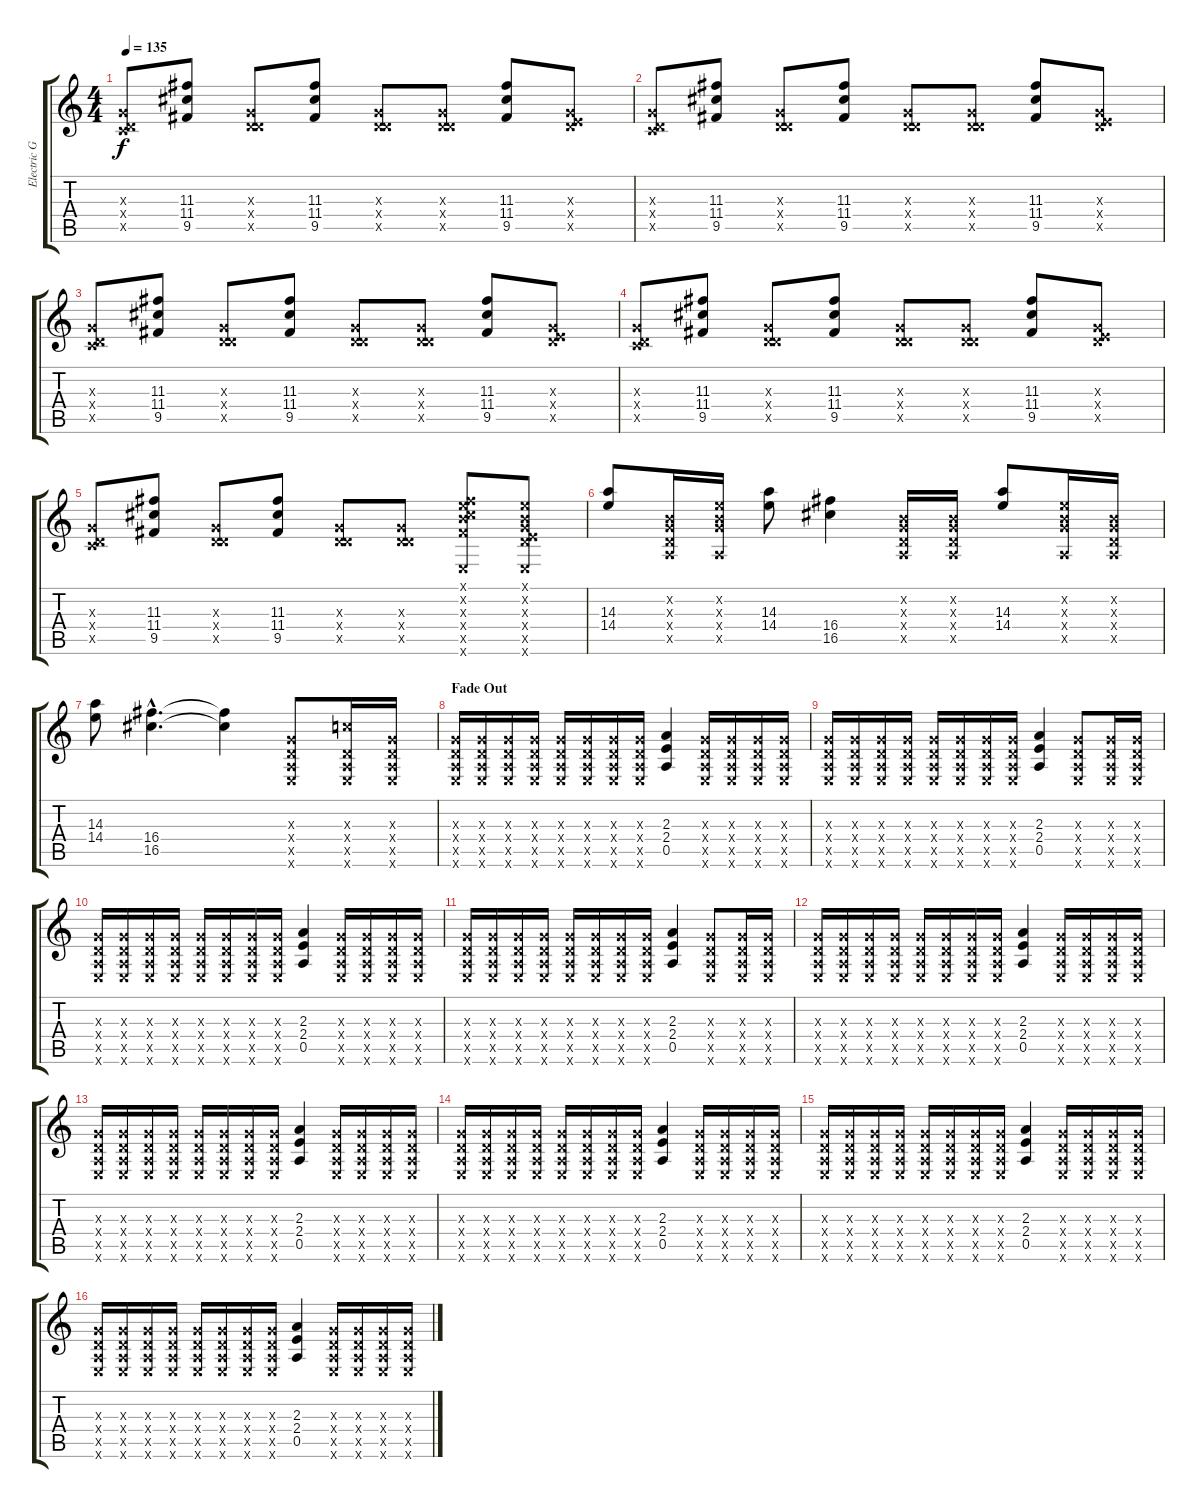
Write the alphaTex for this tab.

\track ("Electric Guitar I" "Electric G") {instrument distortionguitar}
\staff {score tabs}
\tuning (E4 B3 G3 D3 A2 E2) {hide}
\ts (4 4)
\tempo 135
\clef g2
\ks c
(0.3{x} 0.4{x} 3.5{x}).8{dy f} (11.3 11.4 9.5).8 (0.3{x} 0.4{x} 5.5{x}).8 (11.3 11.4 9.5).8 (0.3{x} 0.4{x} 5.5{x}).8 (0.3{x} 0.4{x} 5.5{x}).8 (11.3 11.4 9.5).8 (0.3{x} 0.4{x} 7.5{x}).8 |
(0.3{x} 0.4{x} 3.5{x}).8 (11.3 11.4 9.5).8 (0.3{x} 0.4{x} 5.5{x}).8 (11.3 11.4 9.5).8 (0.3{x} 0.4{x} 5.5{x}).8 (0.3{x} 0.4{x} 5.5{x}).8 (11.3 11.4 9.5).8 (0.3{x} 0.4{x} 7.5{x}).8 |
(0.3{x} 0.4{x} 3.5{x}).8 (11.3 11.4 9.5).8 (0.3{x} 0.4{x} 5.5{x}).8 (11.3 11.4 9.5).8 (0.3{x} 0.4{x} 5.5{x}).8 (0.3{x} 0.4{x} 5.5{x}).8 (11.3 11.4 9.5).8 (0.3{x} 0.4{x} 7.5{x}).8 |
(0.3{x} 0.4{x} 3.5{x}).8 (11.3 11.4 9.5).8 (0.3{x} 0.4{x} 5.5{x}).8 (11.3 11.4 9.5).8 (0.3{x} 0.4{x} 5.5{x}).8 (0.3{x} 0.4{x} 5.5{x}).8 (11.3 11.4 9.5).8 (0.3{x} 0.4{x} 7.5{x}).8 |
(0.3{x} 0.4{x} 3.5{x}).8 (11.3 11.4 9.5).8 (0.3{x} 0.4{x} 5.5{x}).8 (11.3 11.4 9.5).8 (0.3{x} 0.4{x} 5.5{x}).8 (0.3{x} 0.4{x} 5.5{x}).8 (0.1{x} 0.2{x} 11.3{x} 11.4{x} 9.5{x} 0.6{x}).8{volume 11} (0.1{x} 0.2{x} 0.3{x} 0.4{x} 7.5{x} 0.6{x}).8 |
(14.3 14.4).8 (0.2{x} 0.3{x} 0.4{x} 0.5{x}).16 (0.2{x} 0.3{x} 14.4{x} 0.5{x}).16 (14.3 14.4).8 (16.4 16.5).4 (0.2{x} 0.3{x} 0.4{x} 0.5{x}).16 (0.2{x} 0.3{x} 0.4{x} 0.5{x}).16 (14.3 14.4).8 (0.2{x} 0.3{x} 14.4{x} 0.5{x}).16 (0.2{x} 0.3{x} 0.4{x} 0.5{x}).16 |
(14.3 14.4).8 (16.4{hac} 16.5{hac}).4{d} (16.4{t} 16.5{t}).4 (0.3{x} 0.4{x} 0.5{x} 0.6{x}).8 (5.3{x} 0.4{x} 0.5{x} 0.6{x}).16 (0.3{x} 0.4{x} 0.5{x} 0.6{x}).16 |
\section ("" "Fade Out")
(0.3{x} 0.4{x} 0.5{x} 0.6{x}).16 (0.3{x} 0.4{x} 0.5{x} 0.6{x}).16 (0.3{x} 0.4{x} 0.5{x} 0.6{x}).16 (0.3{x} 0.4{x} 0.5{x} 0.6{x}).16 (0.3{x} 0.4{x} 0.5{x} 0.6{x}).16 (0.3{x} 0.4{x} 0.5{x} 0.6{x}).16 (0.3{x} 0.4{x} 0.5{x} 0.6{x}).16 (0.3{x} 0.4{x} 0.5{x} 0.6{x}).16 (2.3 2.4 0.5).4{volume 11} (0.3{x} 0.4{x} 0.5{x} 0.6{x}).16 (0.3{x} 0.4{x} 0.5{x} 0.6{x}).16 (0.3{x} 0.4{x} 0.5{x} 0.6{x}).16 (0.3{x} 0.4{x} 0.5{x} 0.6{x}).16 |
(0.3{x} 0.4{x} 0.5{x} 0.6{x}).16 (0.3{x} 0.4{x} 0.5{x} 0.6{x}).16 (0.3{x} 0.4{x} 0.5{x} 0.6{x}).16 (0.3{x} 0.4{x} 0.5{x} 0.6{x}).16 (0.3{x} 0.4{x} 0.5{x} 0.6{x}).16 (0.3{x} 0.4{x} 0.5{x} 0.6{x}).16 (0.3{x} 0.4{x} 0.5{x} 0.6{x}).16 (0.3{x} 0.4{x} 0.5{x} 0.6{x}).16 (2.3 2.4 0.5).4{volume 10} (0.3{x} 0.4{x} 0.5{x} 0.6{x}).8 (0.3{x} 0.4{x} 0.5{x} 0.6{x}).16 (0.3{x} 0.4{x} 0.5{x} 0.6{x}).16 |
(0.3{x} 0.4{x} 0.5{x} 0.6{x}).16 (0.3{x} 0.4{x} 0.5{x} 0.6{x}).16 (0.3{x} 0.4{x} 0.5{x} 0.6{x}).16 (0.3{x} 0.4{x} 0.5{x} 0.6{x}).16 (0.3{x} 0.4{x} 0.5{x} 0.6{x}).16 (0.3{x} 0.4{x} 0.5{x} 0.6{x}).16 (0.3{x} 0.4{x} 0.5{x} 0.6{x}).16 (0.3{x} 0.4{x} 0.5{x} 0.6{x}).16 (2.3 2.4 0.5).4{volume 9} (0.3{x} 0.4{x} 0.5{x} 0.6{x}).16 (0.3{x} 0.4{x} 0.5{x} 0.6{x}).16 (0.3{x} 0.4{x} 0.5{x} 0.6{x}).16 (0.3{x} 0.4{x} 0.5{x} 0.6{x}).16 |
(0.3{x} 0.4{x} 0.5{x} 0.6{x}).16 (0.3{x} 0.4{x} 0.5{x} 0.6{x}).16 (0.3{x} 0.4{x} 0.5{x} 0.6{x}).16 (0.3{x} 0.4{x} 0.5{x} 0.6{x}).16 (0.3{x} 0.4{x} 0.5{x} 0.6{x}).16 (0.3{x} 0.4{x} 0.5{x} 0.6{x}).16 (0.3{x} 0.4{x} 0.5{x} 0.6{x}).16 (0.3{x} 0.4{x} 0.5{x} 0.6{x}).16 (2.3 2.4 0.5).4{volume 8} (0.3{x} 0.4{x} 0.5{x} 0.6{x}).8 (0.3{x} 0.4{x} 0.5{x} 0.6{x}).16 (0.3{x} 0.4{x} 0.5{x} 0.6{x}).16 |
(0.3{x} 0.4{x} 0.5{x} 0.6{x}).16 (0.3{x} 0.4{x} 0.5{x} 0.6{x}).16 (0.3{x} 0.4{x} 0.5{x} 0.6{x}).16 (0.3{x} 0.4{x} 0.5{x} 0.6{x}).16 (0.3{x} 0.4{x} 0.5{x} 0.6{x}).16 (0.3{x} 0.4{x} 0.5{x} 0.6{x}).16 (0.3{x} 0.4{x} 0.5{x} 0.6{x}).16 (0.3{x} 0.4{x} 0.5{x} 0.6{x}).16 (2.3 2.4 0.5).4{volume 7} (0.3{x} 0.4{x} 0.5{x} 0.6{x}).16 (0.3{x} 0.4{x} 0.5{x} 0.6{x}).16 (0.3{x} 0.4{x} 0.5{x} 0.6{x}).16 (0.3{x} 0.4{x} 0.5{x} 0.6{x}).16 |
(0.3{x} 0.4{x} 0.5{x} 0.6{x}).16 (0.3{x} 0.4{x} 0.5{x} 0.6{x}).16 (0.3{x} 0.4{x} 0.5{x} 0.6{x}).16 (0.3{x} 0.4{x} 0.5{x} 0.6{x}).16 (0.3{x} 0.4{x} 0.5{x} 0.6{x}).16 (0.3{x} 0.4{x} 0.5{x} 0.6{x}).16 (0.3{x} 0.4{x} 0.5{x} 0.6{x}).16 (0.3{x} 0.4{x} 0.5{x} 0.6{x}).16 (2.3 2.4 0.5).4{volume 6} (0.3{x} 0.4{x} 0.5{x} 0.6{x}).16 (0.3{x} 0.4{x} 0.5{x} 0.6{x}).16 (0.3{x} 0.4{x} 0.5{x} 0.6{x}).16 (0.3{x} 0.4{x} 0.5{x} 0.6{x}).16 |
(0.3{x} 0.4{x} 0.5{x} 0.6{x}).16 (0.3{x} 0.4{x} 0.5{x} 0.6{x}).16 (0.3{x} 0.4{x} 0.5{x} 0.6{x}).16 (0.3{x} 0.4{x} 0.5{x} 0.6{x}).16 (0.3{x} 0.4{x} 0.5{x} 0.6{x}).16 (0.3{x} 0.4{x} 0.5{x} 0.6{x}).16 (0.3{x} 0.4{x} 0.5{x} 0.6{x}).16 (0.3{x} 0.4{x} 0.5{x} 0.6{x}).16 (2.3 2.4 0.5).4{volume 5} (0.3{x} 0.4{x} 0.5{x} 0.6{x}).16 (0.3{x} 0.4{x} 0.5{x} 0.6{x}).16 (0.3{x} 0.4{x} 0.5{x} 0.6{x}).16 (0.3{x} 0.4{x} 0.5{x} 0.6{x}).16 |
(0.3{x} 0.4{x} 0.5{x} 0.6{x}).16 (0.3{x} 0.4{x} 0.5{x} 0.6{x}).16 (0.3{x} 0.4{x} 0.5{x} 0.6{x}).16 (0.3{x} 0.4{x} 0.5{x} 0.6{x}).16 (0.3{x} 0.4{x} 0.5{x} 0.6{x}).16 (0.3{x} 0.4{x} 0.5{x} 0.6{x}).16 (0.3{x} 0.4{x} 0.5{x} 0.6{x}).16 (0.3{x} 0.4{x} 0.5{x} 0.6{x}).16 (2.3 2.4 0.5).4{volume 4} (0.3{x} 0.4{x} 0.5{x} 0.6{x}).16 (0.3{x} 0.4{x} 0.5{x} 0.6{x}).16 (0.3{x} 0.4{x} 0.5{x} 0.6{x}).16 (0.3{x} 0.4{x} 0.5{x} 0.6{x}).16 |
(0.3{x} 0.4{x} 0.5{x} 0.6{x}).16 (0.3{x} 0.4{x} 0.5{x} 0.6{x}).16 (0.3{x} 0.4{x} 0.5{x} 0.6{x}).16 (0.3{x} 0.4{x} 0.5{x} 0.6{x}).16 (0.3{x} 0.4{x} 0.5{x} 0.6{x}).16 (0.3{x} 0.4{x} 0.5{x} 0.6{x}).16 (0.3{x} 0.4{x} 0.5{x} 0.6{x}).16 (0.3{x} 0.4{x} 0.5{x} 0.6{x}).16 (2.3 2.4 0.5).4{volume 3} (0.3{x} 0.4{x} 0.5{x} 0.6{x}).16 (0.3{x} 0.4{x} 0.5{x} 0.6{x}).16 (0.3{x} 0.4{x} 0.5{x} 0.6{x}).16 (0.3{x} 0.4{x} 0.5{x} 0.6{x}).16
